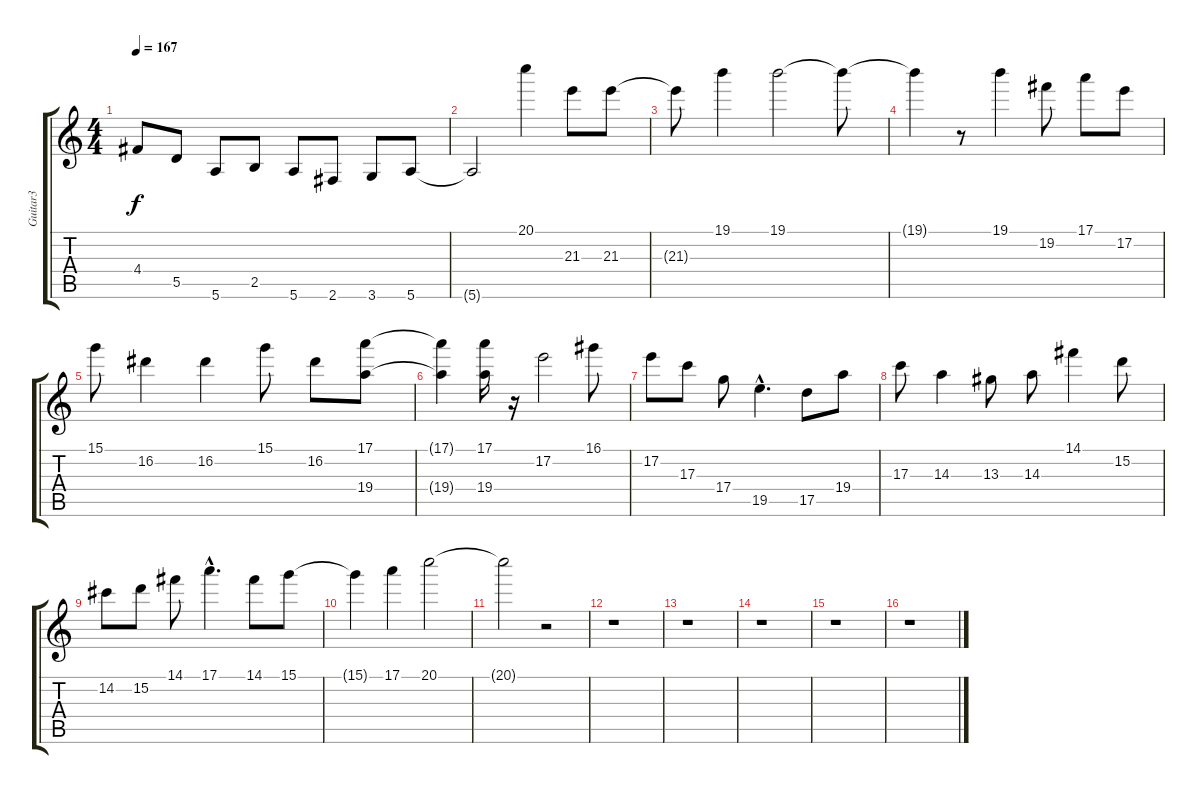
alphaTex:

\track ("Guitar3" "Guitar3") {instrument distortionguitar}
\staff {score tabs}
\tuning (E4 B3 G3 D3 A2 E2) {hide}
\ts (4 4)
\tempo 167
\clef g2
\ks c
4.4.8{dy f} 5.5.8 5.6.8 2.5.8 5.6.8 2.6.8 3.6.8 5.6.8 |
5.6{t}.2 20.1.4 21.3.8 21.3.8 |
21.3{t}.8 19.1.4 19.1.2 19.1{t}.8 |
19.1{t}.4 r.8 19.1.4 19.2.8 17.1.8 17.2.8 |
15.1.8 16.2.4 16.2.4 15.1.8 16.2.8 (17.1 19.4).8 |
(17.1{t} 19.4{t}).4 (17.1 19.4).16 r.16 17.2.2 16.1.8 |
17.2.8 17.3.8 17.4.8 19.5{hac}.4{d} 17.5.8 19.4.8 |
17.3.8 14.3.4 13.3.8 14.3.8 14.1.4 15.2.8 |
14.2.8 15.2.8 14.1.8 17.1{hac}.4{d} 14.1.8 15.1.8 |
15.1{t}.4 17.1.4 20.1.2 |
20.1{t}.2 r.2 |
r.1 |
r.1 |
r.1 |
r.1 |
r.1
